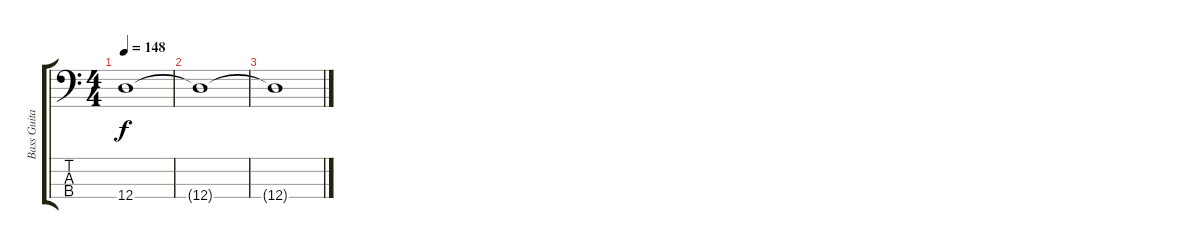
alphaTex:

\track ("Bass Guitar" "Bass Guita") {instrument electricbasspick}
\staff {score tabs}
\tuning (G2 D2 A1 D1) {hide}
\ts (4 4)
\tempo 148
\clef f4
\ks c
12.4.1{dy f volume 0} |
12.4{t}.1 |
12.4{t}.1
